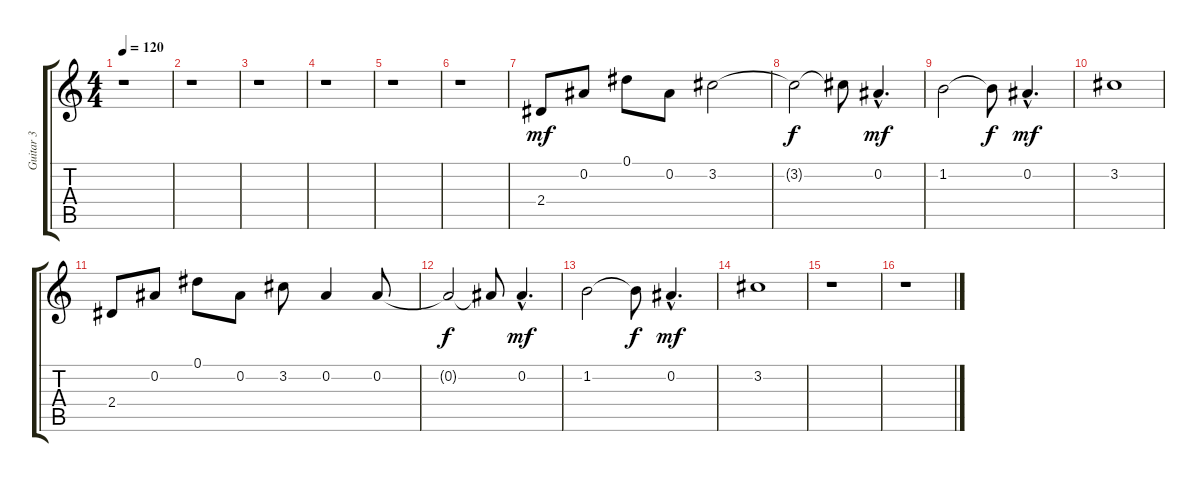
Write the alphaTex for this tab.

\track ("Guitar 3" "Guitar 3") {instrument electricguitarclean}
\staff {score tabs}
\tuning (Eb4 Bb3 Gb3 Db3 Ab2 Eb2) {hide}
\ts (4 4)
\tempo 120
\clef g2
\ks c
r.1{dy mf} |
r.1 |
r.1 |
r.1 |
r.1 |
r.1 |
2.4.8 0.2.8 0.1.8 0.2.8 3.2.2 |
3.2{t}.2{dy f} 3.2{t}.8 0.2{hac}.4{d dy mf} |
1.2.2 1.2{t}.8{dy f} 0.2{hac}.4{d dy mf} |
3.2.1 |
2.4.8 0.2.8 0.1.8 0.2.8 3.2.8 0.2.4 0.2.8 |
0.2{t}.2{dy f} 0.2{t}.8 0.2{hac}.4{d dy mf} |
1.2.2 1.2{t}.8{dy f} 0.2{hac}.4{d dy mf} |
3.2.1 |
r.1 |
r.1
